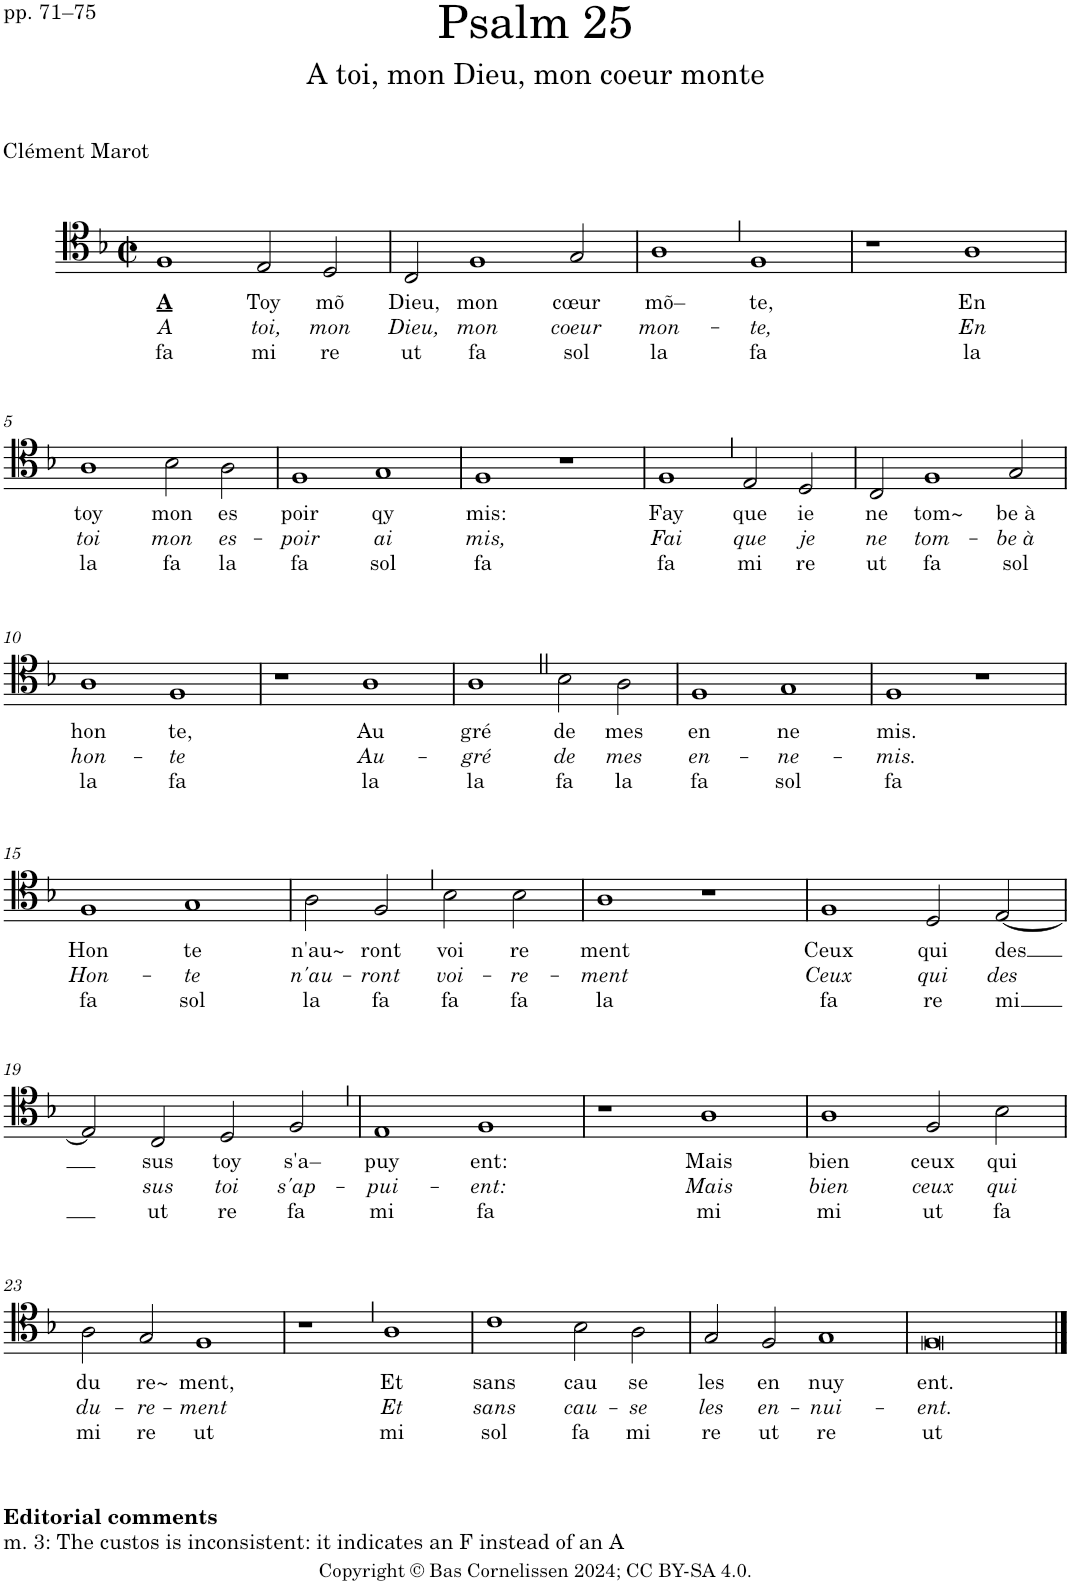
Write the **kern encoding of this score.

**kern	**text	**text	**text
*part1	*part1	*part1	*part1
*staff1	*staff1	*staff1	*staff1
*I"Voice	*	*	*
*I'Vo.	*	*	*
*clefC4	*	*	*
*k[b-]	*	*	*
*M4/2	*	*	*
*met(c|)	*	*	*
=1	=1	=1	=1
!	!LO:LY:b	!LO:LY:b	!LO:LY:b
1F	A	A	fa
!	!LO:LY:b	!LO:LY:b	!LO:LY:b
2E/	Toy	toi,	mi
!	!LO:LY:b	!LO:LY:b	!LO:LY:b
2D/	mõ	mon	re
=2	=2	=2	=2
!	!LO:LY:b	!LO:LY:b	!LO:LY:b
2C/	Dieu,	Dieu,	ut
!	!LO:LY:b	!LO:LY:b	!LO:LY:b
1F	mon	mon	fa
!	!LO:LY:b	!LO:LY:b	!LO:LY:b
2G/	cœur	coeur	sol
=3	=3	=3	=3
!	!LO:LY:b	!LO:LY:b	!LO:LY:b
1AZ	mõ–	mon-	la
!	!LO:LY:b	!LO:LY:b	!LO:LY:b
1F	te,	-te,	fa
=4	=4	=4	=4
1r	.	.	.
!	!LO:LY:b	!LO:LY:b	!LO:LY:b
1A	En	En	la
!!LO:LB:g=z
=5	=5	=5	=5
!	!LO:LY:b	!LO:LY:b	!LO:LY:b
1A	toy	toi	la
!	!LO:LY:b	!LO:LY:b	!LO:LY:b
2B-\	mon	mon	fa
!	!LO:LY:b	!LO:LY:b	!LO:LY:b
2A\	es	es-	la
=6	=6	=6	=6
!	!LO:LY:b	!LO:LY:b	!LO:LY:b
1F	poir	-poir	fa
!	!LO:LY:b	!LO:LY:b	!LO:LY:b
1G	qy	ai	sol
=7	=7	=7	=7
!	!LO:LY:b	!LO:LY:b	!LO:LY:b
1F	mis:	mis,	fa
1r	.	.	.
=8	=8	=8	=8
!	!LO:LY:b	!LO:LY:b	!LO:LY:b
1FZ	Fay	Fai	fa
!	!LO:LY:b	!LO:LY:b	!LO:LY:b
2E/	que	que	mi
!	!LO:LY:b	!LO:LY:b	!LO:LY:b
2D/	ie	je	re
=9	=9	=9	=9
!	!LO:LY:b	!LO:LY:b	!LO:LY:b
2C/	ne	ne	ut
!	!LO:LY:b	!LO:LY:b	!LO:LY:b
1F	tom~	tom-	fa
!	!LO:LY:b	!LO:LY:b	!LO:LY:b
2G/	be à	-be à	sol
!!LO:LB:g=z
=10	=10	=10	=10
!	!LO:LY:b	!LO:LY:b	!LO:LY:b
1A	hon	hon-	la
!	!LO:LY:b	!LO:LY:b	!LO:LY:b
1F	te,	-te	fa
=11	=11	=11	=11
1r	.	.	.
!	!LO:LY:b	!LO:LY:b	!LO:LY:b
1A	Au	Au-	la
=12	=12	=12	=12
!	!LO:LY:b	!LO:LY:b	!LO:LY:b
1AZ	gré	-gré	la
!	!LO:LY:b	!LO:LY:b	!LO:LY:b
2B-\	de	de	fa
!	!LO:LY:b	!LO:LY:b	!LO:LY:b
2A\	mes	mes	la
=13	=13	=13	=13
!	!LO:LY:b	!LO:LY:b	!LO:LY:b
1F	en	en-	fa
!	!LO:LY:b	!LO:LY:b	!LO:LY:b
1G	ne	-ne-	sol
=14	=14	=14	=14
!	!LO:LY:b	!LO:LY:b	!LO:LY:b
1F	mis.	-mis.	fa
1r	.	.	.
!!LO:LB:g=z
=15	=15	=15	=15
!	!LO:LY:b	!LO:LY:b	!LO:LY:b
1F	Hon	Hon-	fa
!	!LO:LY:b	!LO:LY:b	!LO:LY:b
1G	te	-te	sol
=16	=16	=16	=16
!	!LO:LY:b	!LO:LY:b	!LO:LY:b
2A\	n'au~	n'au-	la
!	!LO:LY:b	!LO:LY:b	!LO:LY:b
2FZ/	ront	-ront	fa
!	!LO:LY:b	!LO:LY:b	!LO:LY:b
2B-\	voi	voi-	fa
!	!LO:LY:b	!LO:LY:b	!LO:LY:b
2B-\	re	-re-	fa
=17	=17	=17	=17
!	!LO:LY:b	!LO:LY:b	!LO:LY:b
1A	ment	-ment	la
1r	.	.	.
=18	=18	=18	=18
!	!LO:LY:b	!LO:LY:b	!LO:LY:b
1F	Ceux	Ceux	fa
!	!LO:LY:b	!LO:LY:b	!LO:LY:b
2D/	qui	qui	re
!	!LO:LY:b	!LO:LY:b	!LO:LY:b
[2E/	des	des	mi
!!LO:LB:g=z
=19	=19	=19	=19
2E/]	.	.	.
!	!LO:LY:b	!LO:LY:b	!LO:LY:b
2C/	sus	-sus	ut
!	!LO:LY:b	!LO:LY:b	!LO:LY:b
2D/	toy	toi	re
!	!LO:LY:b	!LO:LY:b	!LO:LY:b
2FZ/	s'a–	s'ap-	fa
=20	=20	=20	=20
!	!LO:LY:b	!LO:LY:b	!LO:LY:b
1E	puy	-pui-	mi
!	!LO:LY:b	!LO:LY:b	!LO:LY:b
1F	ent:	-ent:	fa
=21	=21	=21	=21
1r	.	.	.
!	!LO:LY:b	!LO:LY:b	!LO:LY:b
1A	Mais	Mais	mi
=22	=22	=22	=22
!	!LO:LY:b	!LO:LY:b	!LO:LY:b
1A	bien	bien	mi
!	!LO:LY:b	!LO:LY:b	!LO:LY:b
2F/	ceux	ceux	ut
!	!LO:LY:b	!LO:LY:b	!LO:LY:b
2B-\	qui	qui	fa
!!LO:LB:g=z
=23	=23	=23	=23
!LO:TX:b:B:t=Editorial comments	!	!	!
!LO:TX:b:t=m. 3&colon; The custos is inconsistent&colon; it indicates an F instead of an A	!	!	!
!	!LO:LY:b	!LO:LY:b	!LO:LY:b
2A\	du	du-	mi
!	!LO:LY:b	!LO:LY:b	!LO:LY:b
2G/	re~	-re-	re
!	!LO:LY:b	!LO:LY:b	!LO:LY:b
1F	ment,	-ment	ut
=24	=24	=24	=24
1r	.	.	.
!	!LO:LY:b	!LO:LY:b	!LO:LY:b
1A	Et	Et	mi
=25	=25	=25	=25
!	!LO:LY:b	!LO:LY:b	!LO:LY:b
1c	sans	sans	sol
!	!LO:LY:b	!LO:LY:b	!LO:LY:b
2B-\	cau	cau-	fa
!	!LO:LY:b	!LO:LY:b	!LO:LY:b
2A\	se	-se	mi
=26	=26	=26	=26
!	!LO:LY:b	!LO:LY:b	!LO:LY:b
2G/	les	les	re
!	!LO:LY:b	!LO:LY:b	!LO:LY:b
2F/	en	en-	ut
!	!LO:LY:b	!LO:LY:b	!LO:LY:b
1G	nuy	-nui-	re
=27	=27	=27	=27
!	!LO:LY:b	!LO:LY:b	!LO:LY:b
0F	ent.	-ent.	ut
==	==	==	==
*-	*-	*-	*-
